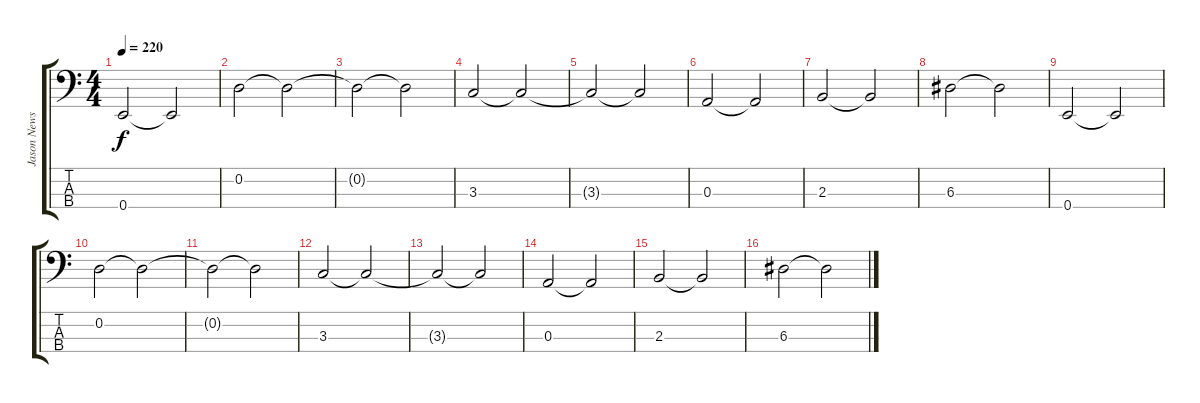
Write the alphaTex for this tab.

\track ("Jason Newsted/Cliff Burton Bass" "Jason News") {instrument electricbasspick}
\staff {score tabs}
\tuning (G2 D2 A1 E1) {hide}
\ts (4 4)
\tempo 220
\clef f4
\ks c
0.4.2{dy f} 0.4{t}.2 |
0.2.2 0.2{t}.2 |
0.2{t}.2 0.2{t}.2 |
3.3.2 3.3{t}.2 |
3.3{t}.2 3.3{t}.2 |
0.3.2 0.3{t}.2 |
2.3.2 2.3{t}.2 |
6.3.2 6.3{t}.2 |
0.4.2 0.4{t}.2 |
0.2.2 0.2{t}.2 |
0.2{t}.2 0.2{t}.2 |
3.3.2 3.3{t}.2 |
3.3{t}.2 3.3{t}.2 |
0.3.2 0.3{t}.2 |
2.3.2 2.3{t}.2 |
6.3.2 6.3{t}.2
